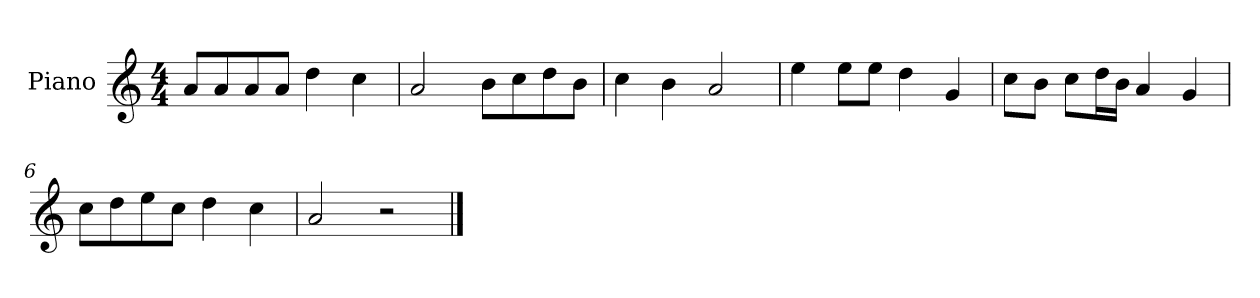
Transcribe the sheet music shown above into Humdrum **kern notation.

**kern
*part1
*staff1
*I"Piano
*I'P-no
*clefG2
*k[]
*M4/4
*MM90
=1
8a/L
8a/
8a/
8a/J
4dd\
4cc\
=2
2a/
8b\L
8cc\
8dd\
8b\J
=3
4cc\
4b\
2a/
=4
4ee\
8ee\L
8ee\J
4dd\
4g/
=5
8cc\L
8b\J
8cc\L
16dd\L
16b\JJ
4a/
4g/
=6
8cc\L
8dd\
8ee\
8cc\J
4dd\
4cc\
=7
2a/
2r
==
*-
